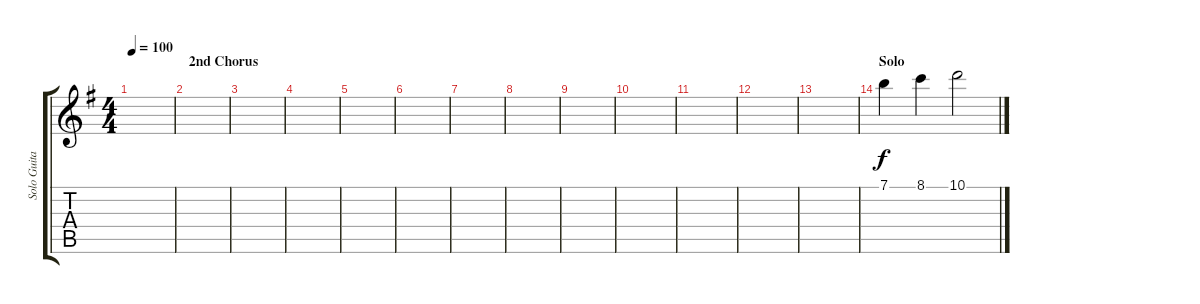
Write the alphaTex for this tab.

\track ("Solo Guitar" "Solo Guita") {instrument overdrivenguitar}
\staff {score tabs}
\tuning (E4 B3 G3 D3 A2 E2) {hide}
\ts (4 4)
\tempo 100
\clef g2
\ks eminor
|
\section ("" "2nd Chorus")
|
|
|
|
|
|
|
|
|
|
|
|
\section ("" "Solo")
7.1.4 8.1.4 10.1.2
